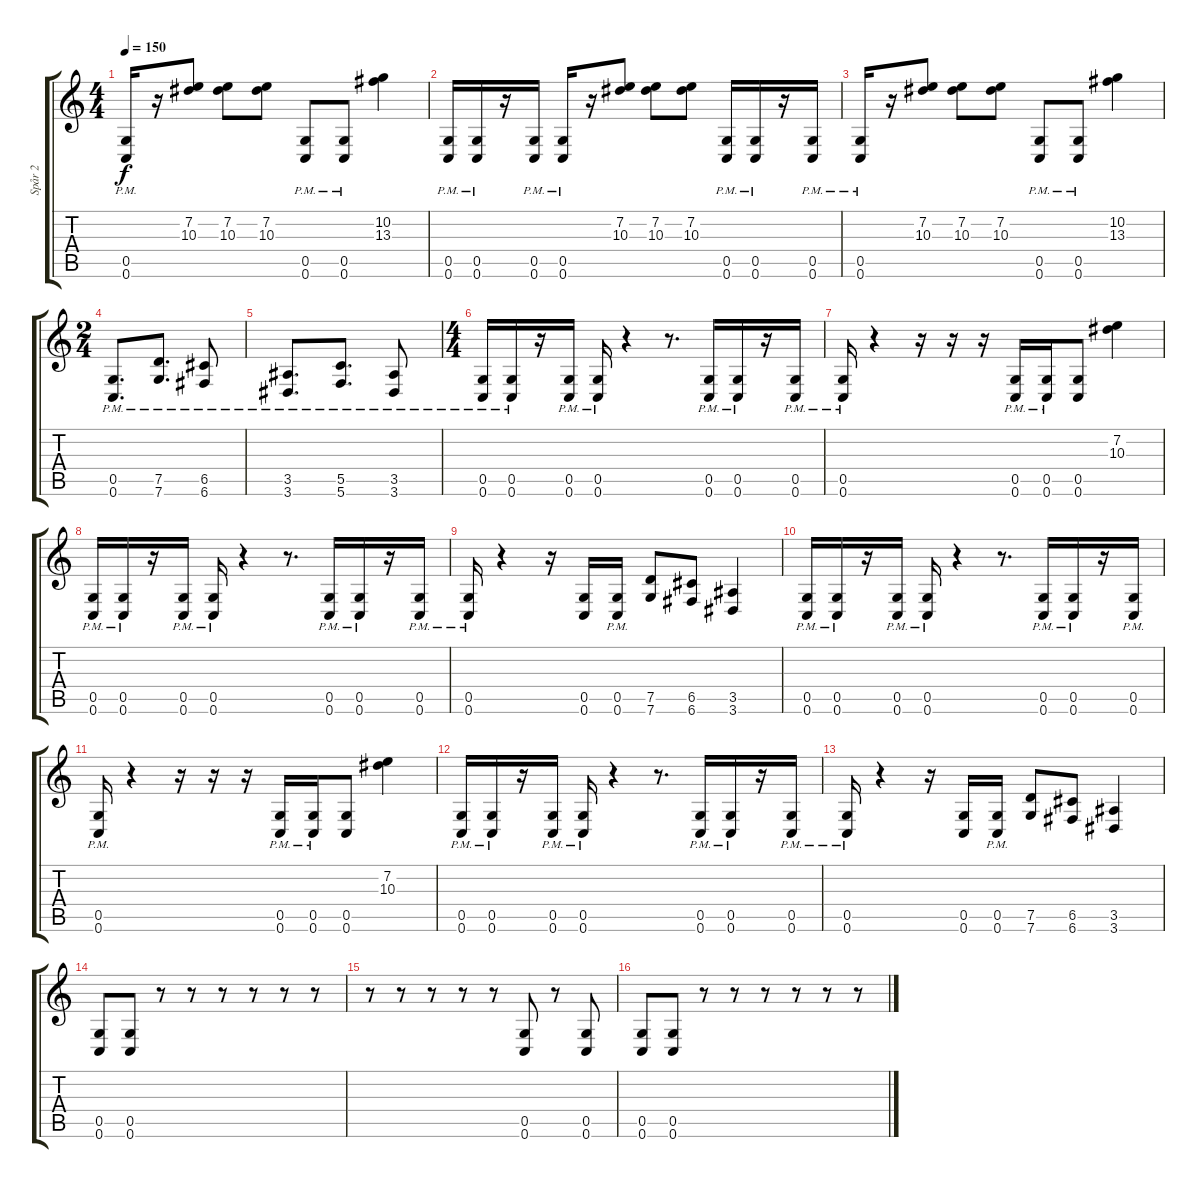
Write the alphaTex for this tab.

\track ("Spår 2" "Spår 2") {instrument distortionguitar}
\staff {score tabs}
\tuning (D4 A3 F3 C3 G2 C2) {hide}
\ts (4 4)
\tempo 150
\clef g2
\ks c
(0.5{pm} 0.6{pm}).16{dy f} r.16 (7.2 10.3).8 (7.2 10.3).8 (7.2 10.3).8 (0.5{pm} 0.6{pm}).8 (0.5{pm} 0.6{pm}).8 (10.2 13.3).4 |
(0.5{pm} 0.6{pm}).16 (0.5{pm} 0.6{pm}).16 r.16 (0.5{pm} 0.6{pm}).16 (0.5{pm} 0.6{pm}).16 r.16 (7.2 10.3).8 (7.2 10.3).8 (7.2 10.3).8 (0.5{pm} 0.6{pm}).16 (0.5{pm} 0.6{pm}).16 r.16 (0.5{pm} 0.6{pm}).16 |
(0.5{pm} 0.6{pm}).16 r.16 (7.2 10.3).8 (7.2 10.3).8 (7.2 10.3).8 (0.5{pm} 0.6{pm}).8 (0.5{pm} 0.6{pm}).8 (10.2 13.3).4 |
\ts (2 4)
(0.5{pm} 0.6{pm}).8{d} (7.5{pm} 7.6{pm}).8{d} (6.5{pm} 6.6{pm}).8 |
(3.5{pm} 3.6{pm}).8{d} (5.5{pm} 5.6{pm}).8{d} (3.5{pm} 3.6{pm}).8 |
\ts (4 4)
(0.5{pm} 0.6{pm}).16 (0.5{pm} 0.6{pm}).16 r.16 (0.5{pm} 0.6{pm}).16 (0.5{pm} 0.6{pm}).16 r.4 r.8{d} (0.5{pm} 0.6{pm}).16 (0.5{pm} 0.6{pm}).16 r.16 (0.5{pm} 0.6{pm}).16 |
(0.5{pm} 0.6{pm}).16 r.4 r.16 r.16 r.16 (0.5{pm} 0.6{pm}).16 (0.5{pm} 0.6{pm}).16 (0.5 0.6).8 (7.2 10.3).4 |
(0.5{pm} 0.6{pm}).16 (0.5{pm} 0.6{pm}).16 r.16 (0.5{pm} 0.6{pm}).16 (0.5{pm} 0.6{pm}).16 r.4 r.8{d} (0.5{pm} 0.6{pm}).16 (0.5{pm} 0.6{pm}).16 r.16 (0.5{pm} 0.6{pm}).16 |
(0.5{pm} 0.6{pm}).16 r.4 r.16 (0.5 0.6).16 (0.5{pm} 0.6{pm}).16 (7.5 7.6).8 (6.5 6.6).8 (3.5 3.6).4 |
(0.5{pm} 0.6{pm}).16 (0.5{pm} 0.6{pm}).16 r.16 (0.5{pm} 0.6{pm}).16 (0.5{pm} 0.6{pm}).16 r.4 r.8{d} (0.5{pm} 0.6{pm}).16 (0.5{pm} 0.6{pm}).16 r.16 (0.5{pm} 0.6{pm}).16 |
(0.5{pm} 0.6{pm}).16 r.4 r.16 r.16 r.16 (0.5{pm} 0.6{pm}).16 (0.5{pm} 0.6{pm}).16 (0.5 0.6).8 (7.2 10.3).4 |
(0.5{pm} 0.6{pm}).16 (0.5{pm} 0.6{pm}).16 r.16 (0.5{pm} 0.6{pm}).16 (0.5{pm} 0.6{pm}).16 r.4 r.8{d} (0.5{pm} 0.6{pm}).16 (0.5{pm} 0.6{pm}).16 r.16 (0.5{pm} 0.6{pm}).16 |
(0.5{pm} 0.6{pm}).16 r.4 r.16 (0.5 0.6).16 (0.5{pm} 0.6{pm}).16 (7.5 7.6).8 (6.5 6.6).8 (3.5 3.6).4 |
(0.5 0.6).8 (0.5 0.6).8 r.8 r.8 r.8 r.8 r.8 r.8 |
r.8 r.8 r.8 r.8 r.8 (0.5 0.6).8 r.8 (0.5 0.6).8 |
(0.5 0.6).8 (0.5 0.6).8 r.8 r.8 r.8 r.8 r.8 r.8
